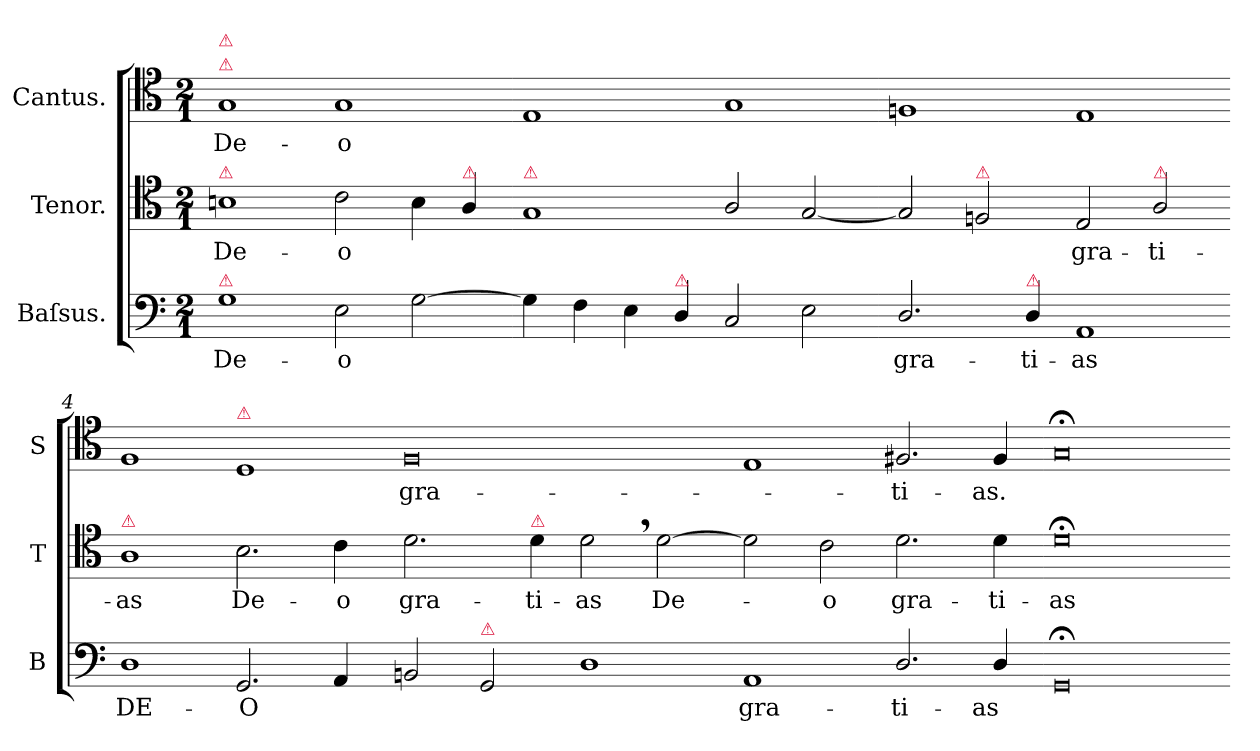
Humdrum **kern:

**kern	**text	**kern	**text	**kern	**text
*part3	*part3	*part2	*part2	*part1	*part1
*staff3	*staff3	*staff2	*staff2	*staff1	*staff1
*I"Baſsus.	*	*I"Tenor.	*	*I"Cantus.	*
*I'B	*	*I'T	*	*I'S	*
*clefF4	*	*clefC4	*	*clefC4	*
*k[]	*	*k[]	*	*k[]	*
*M2/1	*	*M2/1	*	*M2/1	*
=1	=1	=1	=1	=1	=1
!	!	!	!	!LO:TX:a:color=crimson:t=⚠	!
!	!	!	!	!LO:TX:a:color=crimson:t=⚠	!
!	!	!LO:TX:a:color=crimson:t=⚠	!	!	!
!LO:TX:a:color=crimson:t=⚠	!	!	!	!	!
1G	De-	1Bn	De-	1G	De-
2E\	-o	2c\	-o	1G	-o
[2G\	.	4B\	.	.	.
!	!	!LO:TX:a:color=crimson:t=⚠	!	!	!
.	.	4A/	.	.	.
=2-	=2-	=2-	=2-	=2-	=2-
!	!	!LO:TX:a:color=crimson:t=⚠	!	!	!
4G\]	.	1G	.	1E	.
4F\	.	.	.	.	.
4E\	.	.	.	.	.
!LO:TX:a:color=crimson:t=⚠	!	!	!	!	!
4D/	.	.	.	.	.
2C/	.	2A/	.	1G	.
2E\	.	[2G	.	.	.
=3-	=3-	=3-	=3-	=3-	=3-
2.D/	gra-	2G]	.	1Fn	.
!	!	!LO:TX:a:color=crimson:t=⚠	!	!	!
.	.	2Fn/	.	.	.
!LO:TX:a:color=crimson:t=⚠	!	!	!	!	!
4D/	-ti-	.	.	.	.
1AA	-as	2E/	gra-	1E	.
!	!	!LO:TX:a:color=crimson:t=⚠	!	!	!
.	.	2A/	-ti-	.	.
=4-	=4-	=4-	=4-	=4-	=4-
!	!	!LO:TX:a:color=crimson:t=⚠	!	!	!
1D	DE-	1A	-as	1F	.
!	!	!	!	!LO:TX:a:color=crimson:t=⚠	!
!	!	!	!LO:LY:i	!	!
2.GG/	-O	2.B\	De-	1D	.
!	!	!	!LO:LY:i	!	!
4AA/	.	4c\	-o	.	.
=5-	=5-	=5-	=5-	=5-	=5-
!	!	!	!LO:LY:i	!	!
2BBn/	.	2.d\	gra-	0F	gra-
!LO:TX:a:color=crimson:t=⚠	!	!	!	!	!
2GG	.	.	.	.	.
!	!	!LO:TX:a:color=crimson:t=⚠	!	!	!
!	!	!	!LO:LY:i	!	!
.	.	4d\	-ti-	.	.
!	!	!	!LO:LY:i	!	!
1D	.	2d,<	-as	.	.
.	.	[2d	De-	.	.
=6-	=6-	=6-	=6-	=6-	=6-
1AA	gra-	2d]	.	1E	.
.	.	2c\	-o	.	.
2.D/	-ti-	2.d\	gra-	2.F#X/	-ti-
4D/	-as	4d\	-ti-	4F#/	-as.
=7-	=7-	=7-	=7-	=7-	=7-
0GG;<;	.	0d;<;	-as	0G;<;	.
=-	=-	=-	=-	=-	=-
*-	*-	*-	*-	*-	*-
